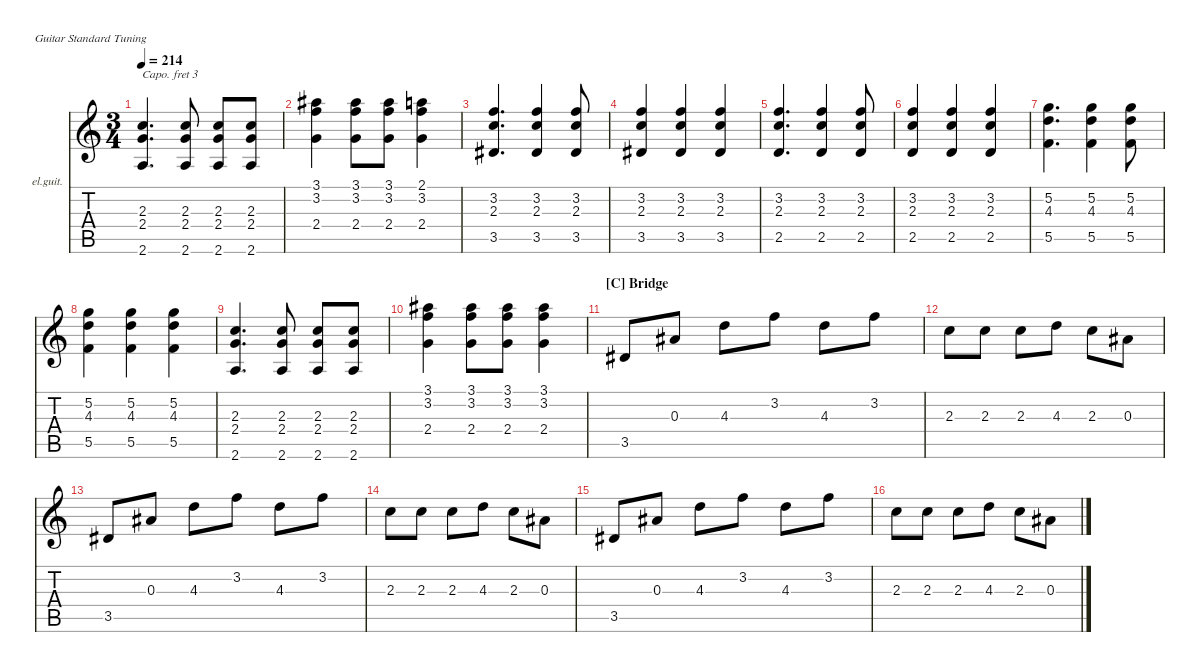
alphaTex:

\hideDynamics
\bracketExtendMode nobrackets
\firstSystemTrackNameOrientation horizontal
\otherSystemsTrackNameOrientation horizontal
\track ("Clean Guitar" "el.guit.") {instrument electricguitarclean}
\staff {score tabs}
\capo 3
\tuning (E4 B3 G3 D3 A2 E2)
\ts (3 4)
\tempo 214
\clef g2
\ks aminor
(2.6 2.4 2.3).4{d dy mf beam Up} (2.3 2.6 2.4).8{beam Up} (2.3 2.6 2.4).8{beam Up} (2.4 2.3 2.6).8{beam Up} |
(2.4 3.2 3.1{acc #}).4{beam Down} (3.1{acc #} 3.2 2.4).8{beam Down} (3.1{acc #} 3.2 2.4).8{beam Down} (2.1 3.2 2.4).4{beam Down} |
(3.5{acc #} 2.3 3.2).4{d beam Up} (3.2 2.3 3.5{acc #}).4{beam Up} (3.2 2.3 3.5{acc #}).8{beam Up} |
(3.2 2.3 3.5{acc #}).4{beam Up} (3.2 2.3 3.5{acc #}).4{beam Up} (3.2 2.3 3.5{acc #}).4{beam Up} |
(2.5 2.3 3.2).4{d beam Up} (3.2 2.3 2.5).4{beam Up} (3.2 2.3 2.5).8{beam Up} |
(3.2 2.3 2.5).4{beam Up} (3.2 2.3 2.5).4{beam Up} (3.2 2.3 2.5).4{beam Up} |
(5.5 4.3 5.2).4{d beam Down} (5.2 4.3 5.5).4{beam Down} (5.2 4.3 5.5).8{beam Down} |
(5.2 4.3 5.5).4{beam Down} (5.2 4.3 5.5).4{beam Down} (5.2 4.3 5.5).4{beam Down} |
(2.6 2.4 2.3).4{d beam Up} (2.3 2.6 2.4).8{beam Up} (2.3 2.6 2.4).8{beam Up} (2.4 2.3 2.6).8{beam Up} |
(2.4 3.2 3.1{acc #}).4{beam Down} (3.1{acc #} 3.2 2.4).8{beam Down} (3.1{acc #} 3.2 2.4).8{beam Down} (3.1{acc #} 3.2 2.4).4{beam Down} |
\section ("C" "Bridge")
3.5{acc #}.8{beam Up} 0.3{acc #}.8{beam Up} 4.3.8{beam Down} 3.2.8{beam Down} 4.3.8{beam Down} 3.2.8{beam Down} |
2.3.8{beam Down} 2.3.8{beam Down} 2.3.8{beam Down} 4.3.8{beam Down} 2.3.8{beam Down} 0.3{acc #}.8{beam Down} |
3.5{acc #}.8{beam Up} 0.3{acc #}.8{beam Up} 4.3.8{beam Down} 3.2.8{beam Down} 4.3.8{beam Down} 3.2.8{beam Down} |
2.3.8{beam Down} 2.3.8{beam Down} 2.3.8{beam Down} 4.3.8{beam Down} 2.3.8{beam Down} 0.3{acc #}.8{beam Down} |
3.5{acc #}.8{beam Up} 0.3{acc #}.8{beam Up} 4.3.8{beam Down} 3.2.8{beam Down} 4.3.8{beam Down} 3.2.8{beam Down} |
2.3.8{beam Down} 2.3.8{beam Down} 2.3.8{beam Down} 4.3.8{beam Down} 2.3.8{beam Down} 0.3{acc #}.8{beam Down}
